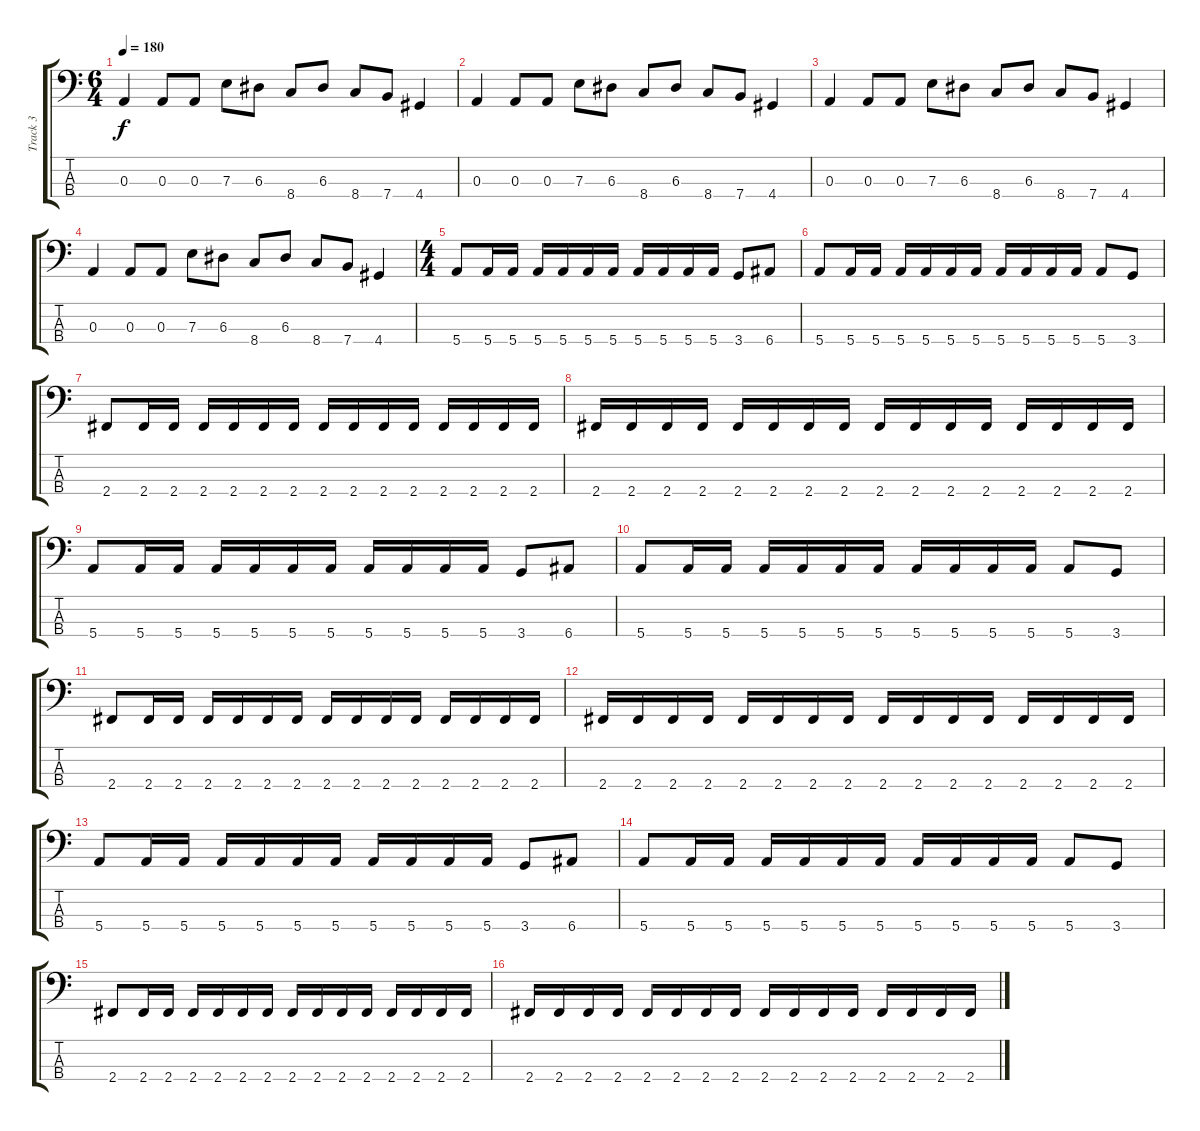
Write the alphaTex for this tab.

\track ("Track 3" "Track 3") {instrument electricbasspick}
\staff {score tabs}
\tuning (G2 D2 A1 E1) {hide}
\ts (6 4)
\tempo 180
\clef f4
\ks c
0.3.4{dy f} 0.3.8 0.3.8 7.3.8 6.3.8 8.4.8 6.3.8 8.4.8 7.4.8 4.4.4 |
0.3.4 0.3.8 0.3.8 7.3.8 6.3.8 8.4.8 6.3.8 8.4.8 7.4.8 4.4.4 |
0.3.4 0.3.8 0.3.8 7.3.8 6.3.8 8.4.8 6.3.8 8.4.8 7.4.8 4.4.4 |
0.3.4 0.3.8 0.3.8 7.3.8 6.3.8 8.4.8 6.3.8 8.4.8 7.4.8 4.4.4 |
\ts (4 4)
5.4.8 5.4.16 5.4.16 5.4.16 5.4.16 5.4.16 5.4.16 5.4.16 5.4.16 5.4.16 5.4.16 3.4.8 6.4.8 |
5.4.8 5.4.16 5.4.16 5.4.16 5.4.16 5.4.16 5.4.16 5.4.16 5.4.16 5.4.16 5.4.16 5.4.8 3.4.8 |
2.4.8 2.4.16 2.4.16 2.4.16 2.4.16 2.4.16 2.4.16 2.4.16 2.4.16 2.4.16 2.4.16 2.4.16 2.4.16 2.4.16 2.4.16 |
2.4.16 2.4.16 2.4.16 2.4.16 2.4.16 2.4.16 2.4.16 2.4.16 2.4.16 2.4.16 2.4.16 2.4.16 2.4.16 2.4.16 2.4.16 2.4.16 |
5.4.8 5.4.16 5.4.16 5.4.16 5.4.16 5.4.16 5.4.16 5.4.16 5.4.16 5.4.16 5.4.16 3.4.8 6.4.8 |
5.4.8 5.4.16 5.4.16 5.4.16 5.4.16 5.4.16 5.4.16 5.4.16 5.4.16 5.4.16 5.4.16 5.4.8 3.4.8 |
2.4.8 2.4.16 2.4.16 2.4.16 2.4.16 2.4.16 2.4.16 2.4.16 2.4.16 2.4.16 2.4.16 2.4.16 2.4.16 2.4.16 2.4.16 |
2.4.16 2.4.16 2.4.16 2.4.16 2.4.16 2.4.16 2.4.16 2.4.16 2.4.16 2.4.16 2.4.16 2.4.16 2.4.16 2.4.16 2.4.16 2.4.16 |
5.4.8 5.4.16 5.4.16 5.4.16 5.4.16 5.4.16 5.4.16 5.4.16 5.4.16 5.4.16 5.4.16 3.4.8 6.4.8 |
5.4.8 5.4.16 5.4.16 5.4.16 5.4.16 5.4.16 5.4.16 5.4.16 5.4.16 5.4.16 5.4.16 5.4.8 3.4.8 |
2.4.8 2.4.16 2.4.16 2.4.16 2.4.16 2.4.16 2.4.16 2.4.16 2.4.16 2.4.16 2.4.16 2.4.16 2.4.16 2.4.16 2.4.16 |
2.4.16 2.4.16 2.4.16 2.4.16 2.4.16 2.4.16 2.4.16 2.4.16 2.4.16 2.4.16 2.4.16 2.4.16 2.4.16 2.4.16 2.4.16 2.4.16
